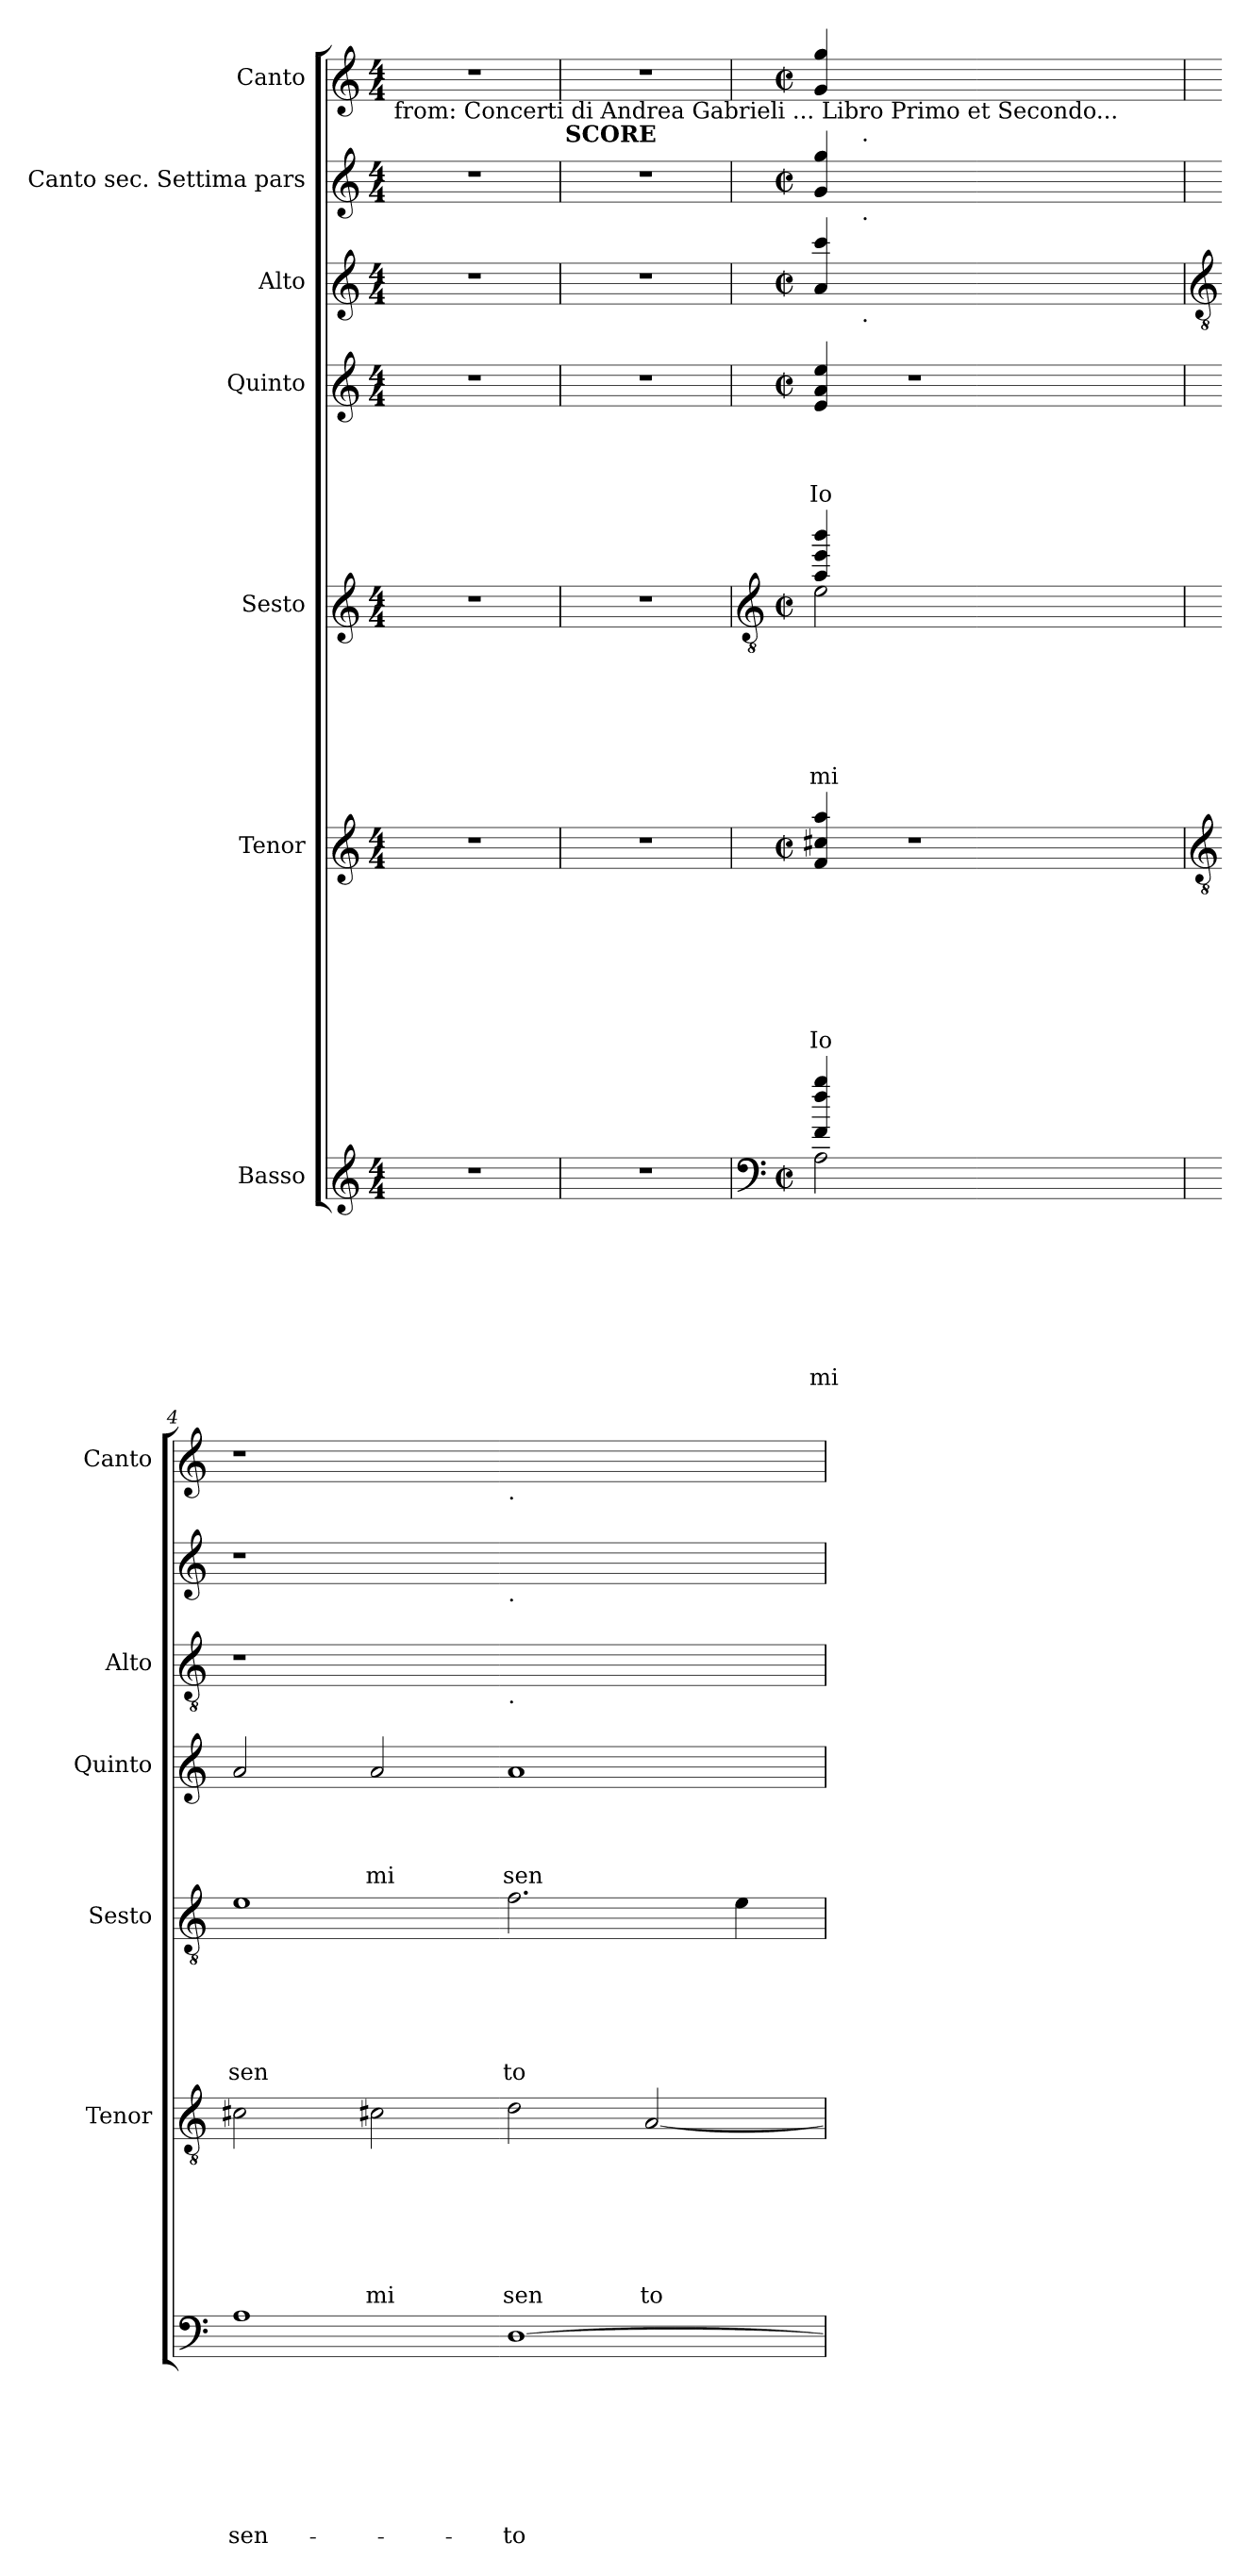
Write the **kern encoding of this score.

**kern	**text	**text	**text	**text	**text	**text	**text	**text	**kern	**text	**text	**text	**text	**text	**text	**text	**kern	**text	**text	**text	**text	**text	**text	**kern	**text	**text	**text	**text	**kern	**kern	**kern
*part7	*part7	*part7	*part7	*part7	*part7	*part7	*part7	*part7	*part6	*part6	*part6	*part6	*part6	*part6	*part6	*part6	*part5	*part5	*part5	*part5	*part5	*part5	*part5	*part4	*part4	*part4	*part4	*part4	*part3	*part2	*part1
*staff7	*staff7	*staff7	*staff7	*staff7	*staff7	*staff7	*staff7	*staff7	*staff6	*staff6	*staff6	*staff6	*staff6	*staff6	*staff6	*staff6	*staff5	*staff5	*staff5	*staff5	*staff5	*staff5	*staff5	*staff4	*staff4	*staff4	*staff4	*staff4	*staff3	*staff2	*staff1
*I"Basso	*	*	*	*	*	*	*	*	*I"Tenor	*	*	*	*	*	*	*	*I"Sesto	*	*	*	*	*	*	*I"Quinto	*	*	*	*	*I"Alto	*I"Canto sec. Settima pars	*I"Canto
*	*	*	*	*	*	*	*	*	*I'Tenor	*	*	*	*	*	*	*	*I'Sesto	*	*	*	*	*	*	*I'Quinto	*	*	*	*	*I'Alto	*	*I'Canto
!!LO:PB:g=z
*clefG2	*	*	*	*	*	*	*	*	*clefG2	*	*	*	*	*	*	*	*clefG2	*	*	*	*	*	*	*clefG2	*	*	*	*	*clefG2	*clefG2	*clefG2
*k[]	*	*	*	*	*	*	*	*	*k[]	*	*	*	*	*	*	*	*k[]	*	*	*	*	*	*	*k[]	*	*	*	*	*k[]	*k[]	*k[]
*C:	*	*	*	*	*	*	*	*	*C:	*	*	*	*	*	*	*	*C:	*	*	*	*	*	*	*C:	*	*	*	*	*C:	*C:	*C:
*M4/4	*	*	*	*	*	*	*	*	*M4/4	*	*	*	*	*	*	*	*M4/4	*	*	*	*	*	*	*M4/4	*	*	*	*	*M4/4	*M4/4	*M4/4
=1	=1	=1	=1	=1	=1	=1	=1	=1	=1	=1	=1	=1	=1	=1	=1	=1	=1	=1	=1	=1	=1	=1	=1	=1	=1	=1	=1	=1	=1	=1	=1
!	!	!	!	!	!	!	!	!	!	!	!	!	!	!	!	!	!	!	!	!	!	!	!	!	!	!	!	!	!	!	!LO:TX:b:t=from&colon; Concerti di Andrea Gabrieli ... Libro Primo et Secondo...
1r	.	.	.	.	.	.	.	.	1r	.	.	.	.	.	.	.	1r	.	.	.	.	.	.	1r	.	.	.	.	1r	1r	1r
=2	=2	=2	=2	=2	=2	=2	=2	=2	=2	=2	=2	=2	=2	=2	=2	=2	=2	=2	=2	=2	=2	=2	=2	=2	=2	=2	=2	=2	=2	=2	=2
!	!	!	!	!	!	!	!	!	!	!	!	!	!	!	!	!	!	!	!	!	!	!	!	!	!	!	!	!	!	!	!LO:TX:b:B:t=SCORE
1r	.	.	.	.	.	.	.	.	1r	.	.	.	.	.	.	.	1r	.	.	.	.	.	.	1r	.	.	.	.	1r	1r	1r
!!LO:LB:g=z
=3	=3	=3	=3	=3	=3	=3	=3	=3	=3	=3	=3	=3	=3	=3	=3	=3	=3	=3	=3	=3	=3	=3	=3	=3	=3	=3	=3	=3	=3	=3	=3
*clefF4	*	*	*	*	*	*	*	*	*	*	*	*	*	*	*	*	*clefGv2	*	*	*	*	*	*	*	*	*	*	*	*	*	*
*M2/2	*	*	*	*	*	*	*	*	*M2/2	*	*	*	*	*	*	*	*M2/2	*	*	*	*	*	*	*M2/2	*	*	*	*	*M2/2	*M2/2	*M2/2
*met(c|)	*	*	*	*	*	*	*	*	*met(c|)	*	*	*	*	*	*	*	*met(c|)	*	*	*	*	*	*	*met(c|)	*	*	*	*	*met(c|)	*met(c|)	*met(c|)
!	!	!	!	!	!	!	!	!	!	!	!	!	!	!	!	!	!	!	!	!	!	!	!	!	!	!	!	!	!	!	!LO:TX:a:t=In Veneto appresso Angelo Gardano 1587
!	!	!	!	!	!	!	!	!LO:LY:b	!	!	!	!	!	!	!	!	!	!	!	!	!	!	!	!	!	!	!	!	!	!	!
*^	*	*	*	*	*	*	*	*	*	*	*	*	*	*	*	*	*	*	*	*	*	*	*	*	*	*	*	*	*	*	*
!	!	!	!	!	!	!	!	!	!LO:LY:b	!	!	!	!	!	!	!	!LO:LY:b	!	!	!	!	!	!	!LO:LY:b	!	!	!	!	!	!	!	!
*	*	*	*	*	*	*	*	*	*	*	*	*	*	*	*	*	*	*^	*	*	*	*	*	*	*	*	*	*	*	*	*	*
!	!	!	!	!	!	!	!	!	!	!	!	!	!	!	!	!	!	!	!	!	!	!	!	!	!LO:LY:b	!	!	!	!	!LO:LY:b	!	!	!
*	*	*	*	*	*	*	*	*	*	*	*	*	*	*	*	*	*	*	*	*	*	*	*	*	*	*	*	*	*	*	*^	*^	*^
4f/ 4ff/ 4bb/	2A\	.	.	.	.	.	.	.	mi	4f/ 4cc#X/ 4aa/	.	.	.	.	.	.	Io	4a/ 4ee/ 4bb/	2e\	.	.	.	.	.	mi	4e/ 4a/ 4ee/	.	.	.	Io	4a/ 4ccc/	8ryy	4g/ 4gg/	8ryy	4g/ 4gg/	8ryy
!	!	!	!	!	!	!	!	!	!	!	!	!	!	!	!	!	!	!	!	!	!	!	!	!	!	!	!	!	!	!	!	!	!	!	!	!LO:TX:b:t=.
!	!	!	!	!	!	!	!	!	!	!	!	!	!	!	!	!	!	!	!	!	!	!	!	!	!	!	!	!	!	!	!	!	!	!LO:TX:b:t=.	!	!
!	!	!	!	!	!	!	!	!	!	!	!	!	!	!	!	!	!	!	!	!	!	!	!	!	!	!	!	!	!	!	!	!LO:TX:b:t=.	!	!	!	!
.	.	.	.	.	.	.	.	.	.	.	.	.	.	.	.	.	.	.	.	.	.	.	.	.	.	.	.	.	.	.	.	1ryy	.	1ryy	.	1ryy
2.ryy	.	.	.	.	.	.	.	.	.	1r	.	.	.	.	.	.	.	2.ryy	.	.	.	.	.	.	.	1r	.	.	.	.	1ryy	.	1ryy	.	1ryy	.
.	2.ryy	.	.	.	.	.	.	.	.	.	.	.	.	.	.	.	.	.	2.ryy	.	.	.	.	.	.	.	.	.	.	.	.	.	.	.	.	.
4ryy	.	.	.	.	.	.	.	.	.	.	.	.	.	.	.	.	.	4ryy	.	.	.	.	.	.	.	.	.	.	.	.	.	.	.	.	.	.
.	.	.	.	.	.	.	.	.	.	.	.	.	.	.	.	.	.	.	.	.	.	.	.	.	.	.	.	.	.	.	.	8ryy	.	8ryy	.	8ryy
*	*	*	*	*	*	*	*	*	*	*	*	*	*	*	*	*	*	*	*	*	*	*	*	*	*	*	*	*	*	*	*v	*v	*	*	*v	*v
*v	*v	*	*	*	*	*	*	*	*	*	*	*	*	*	*	*	*	*v	*v	*	*	*	*	*	*	*	*	*	*	*	*	*v	*v	*
=4	=4	=4	=4	=4	=4	=4	=4	=4	=4	=4	=4	=4	=4	=4	=4	=4	=4	=4	=4	=4	=4	=4	=4	=4	=4	=4	=4	=4	=4	=4	=4
*	*	*	*	*	*	*	*	*	*clefGv2	*	*	*	*	*	*	*	*	*	*	*	*	*	*	*	*	*	*	*	*clefGv2	*	*
*^	*	*	*	*	*	*	*	*	*	*	*	*	*	*	*	*	*^	*	*	*	*	*	*	*	*	*	*	*	*^	*^	*^
!	!	!	!	!	!	!	!	!	!LO:LY:b	!	!	!	!	!	!	!	!	!	!	!	!	!	!	!	!LO:LY:b	!	!	!	!	!	!	!	!	!	!	!
*	*	*	*	*	*	*	*	*	*	*	*	*	*	*	*	*	*	*	*	*	*	*	*	*	*	*	*	*	*	*	*v	*v	*	*	*v	*v
*v	*v	*	*	*	*	*	*	*	*	*	*	*	*	*	*	*	*	*v	*v	*	*	*	*	*	*	*	*	*	*	*	*	*v	*v	*
1A	.	.	.	.	.	.	.	sen-	2c#\	.	.	.	.	.	.	.	1e	.	.	.	.	.	sen	2a/	.	.	.	.	1r	1r	1r
!	!	!	!	!	!	!	!	!	!	!	!	!	!	!	!	!LO:LY:b	!	!	!	!	!	!	!	!	!	!	!	!LO:LY:b	!	!	!
.	.	.	.	.	.	.	.	.	2c#X\	.	.	.	.	.	.	mi	.	.	.	.	.	.	.	2a/	.	.	.	mi	.	.	.
!	!	!	!	!	!	!	!	!	!	!	!	!	!	!	!	!	!	!	!	!	!	!	!	!	!	!	!	!	!	!	!LO:TX:b:t=.
!	!	!	!	!	!	!	!	!	!	!	!	!	!	!	!	!	!	!	!	!	!	!	!	!	!	!	!	!	!	!LO:TX:b:t=.	!
!	!	!	!	!	!	!	!	!	!	!	!	!	!	!	!	!	!	!	!	!	!	!	!	!	!	!	!	!	!LO:TX:b:t=.	!	!
!	!	!	!	!	!	!	!	!LO:LY:b	!	!	!	!	!	!	!	!LO:LY:b	!	!	!	!	!	!	!LO:LY:b	!	!	!	!	!LO:LY:b	!	!	!
[>1D	.	.	.	.	.	.	.	-to	2d\	.	.	.	.	.	.	sen	2.f\	.	.	.	.	.	to	1a	.	.	.	sen-	1ryy	1ryy	1ryy
!	!	!	!	!	!	!	!	!	!	!	!	!	!	!	!	!LO:LY:b	!	!	!	!	!	!	!	!	!	!	!	!	!	!	!
.	.	.	.	.	.	.	.	.	[<2A/	.	.	.	.	.	.	to	.	.	.	.	.	.	.	.	.	.	.	.	.	.	.
.	.	.	.	.	.	.	.	.	.	.	.	.	.	.	.	.	4e\	.	.	.	.	.	.	.	.	.	.	.	.	.	.
=	=	=	=	=	=	=	=	=	=	=	=	=	=	=	=	=	=	=	=	=	=	=	=	=	=	=	=	=	=	=	=
*-	*-	*-	*-	*-	*-	*-	*-	*-	*-	*-	*-	*-	*-	*-	*-	*-	*-	*-	*-	*-	*-	*-	*-	*-	*-	*-	*-	*-	*-	*-	*-
